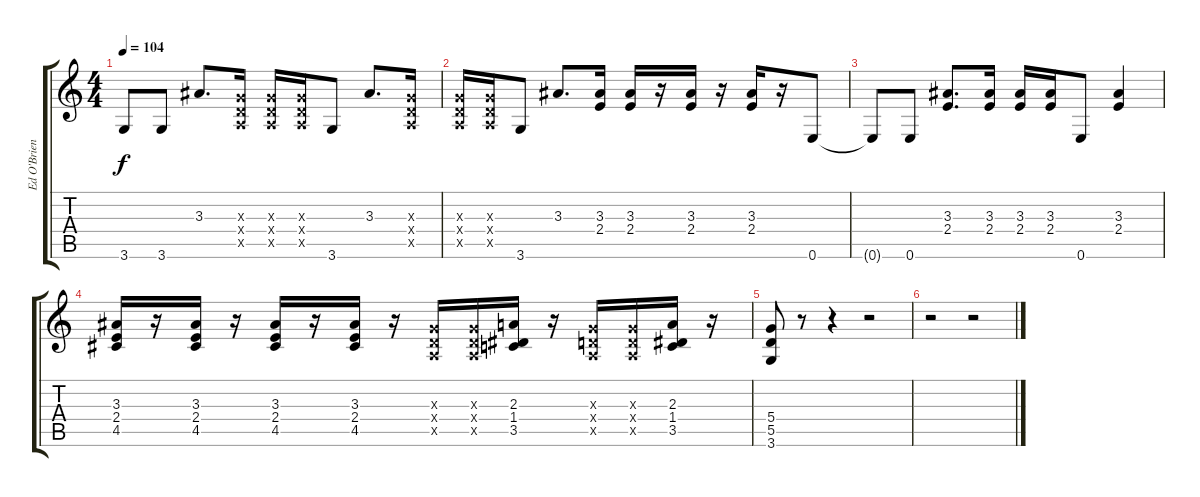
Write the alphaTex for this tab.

\track ("Ed O'Brien" "Ed O'Brien") {instrument overdrivenguitar}
\staff {score tabs}
\tuning (E4 B3 G3 D3 A2 E2) {hide}
\ts (4 4)
\tempo 104
\clef g2
\ks c
3.6.8{dy f} 3.6.8 3.3.8{d} (0.3{x} 0.4{x} 0.5{x}).16 (0.3{x} 0.4{x} 0.5{x}).16 (0.3{x} 0.4{x} 0.5{x}).16 3.6.8 3.3.8{d} (0.3{x} 0.4{x} 0.5{x}).16 |
(0.3{x} 0.4{x} 0.5{x}).16 (0.3{x} 0.4{x} 0.5{x}).16 3.6.8 3.3.8{d} (3.3 2.4).16 (3.3 2.4).16 r.16 (3.3 2.4).16 r.16 (3.3 2.4).16 r.16 0.6.8 |
0.6{t}.8 0.6.8 (3.3 2.4).8{d} (3.3 2.4).16 (3.3 2.4).16 (3.3 2.4).16 0.6.8 (3.3 2.4).4 |
(3.3 2.4 4.5).16 r.16 (3.3 2.4 4.5).16 r.16 (3.3 2.4 4.5).16 r.16 (3.3 2.4 4.5).16 r.16 (0.3{x} 0.4{x} 0.5{x}).16 (0.3{x} 0.4{x} 0.5{x}).16 (2.3 1.4 3.5).16 r.16 (0.3{x} 0.4{x} 0.5{x}).16 (0.3{x} 0.4{x} 0.5{x}).16 (2.3 1.4 3.5).16 r.16 |
(5.4 5.5 3.6).8 r.8 r.4 r.2 |
r.2 r.2
